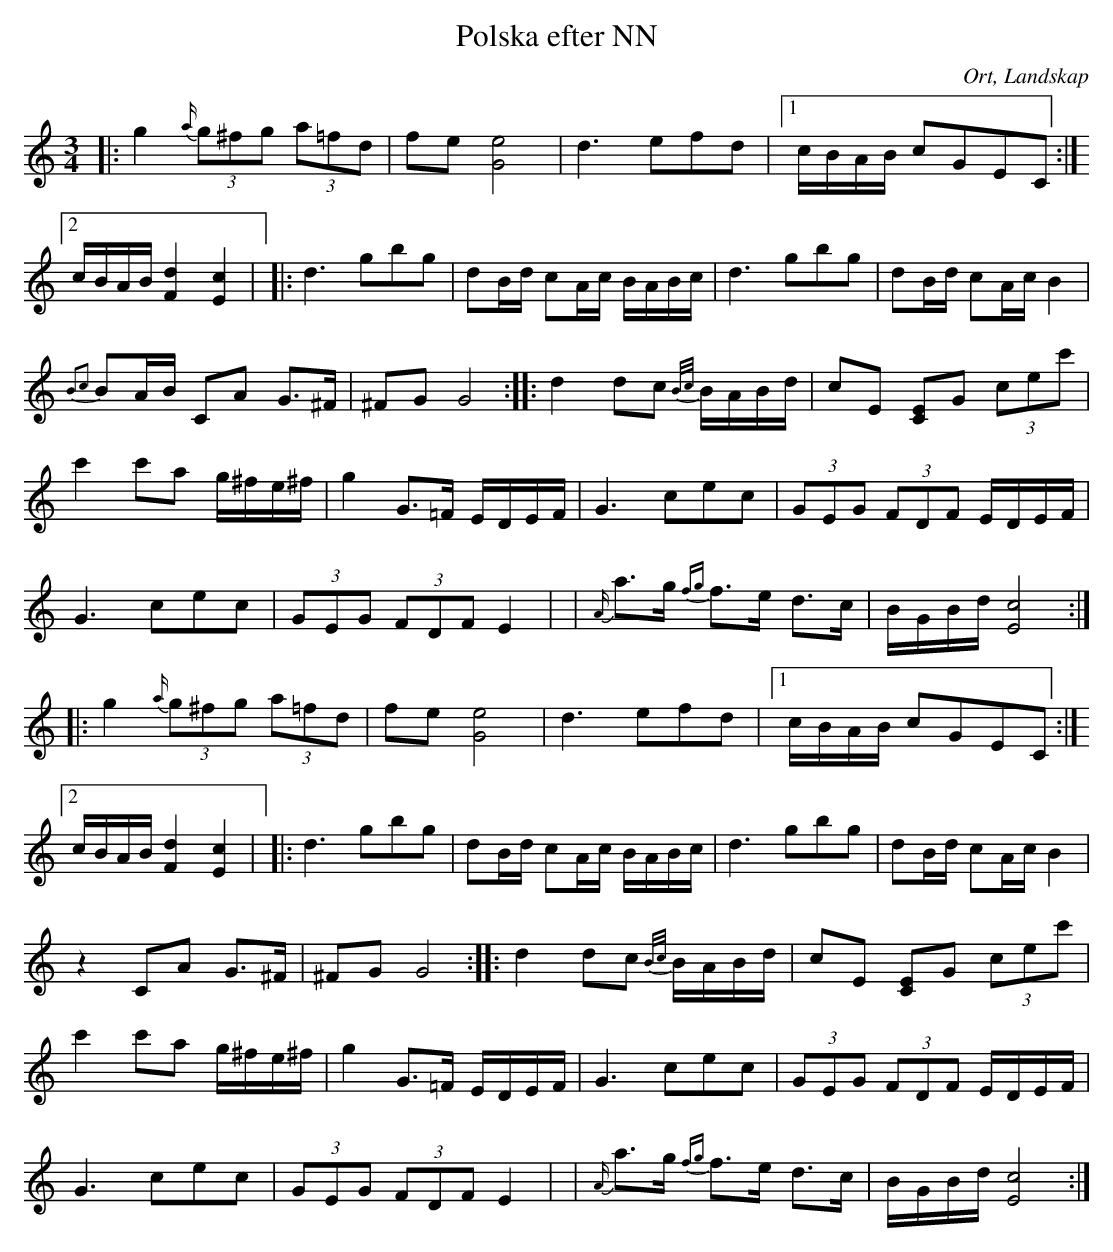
X:1
T:Polska efter NN
O:Ort, Landskap
M:3/4
L:1/8
K:C
V:1
V:2
|:g2 {a/} (3g^fg (3a=fd|fe [G4e4]|d3 efd|1c/B/A/B/ cGEC:|2 c/B/A/B/ [F2d2][E2c2]|
|:d3 gbg| dB/d/ cA/c/ B/A/B/c/| d3 gbg| dB/d/ cA/c/ B2|
{B2c2}BA/B/ c,A G>^F| ^FG G4 :|
|:d2 dc {B/c/}B/A/B/d/|cE [CE]G (3cec'|c'2 c'a g/^f/e/^f/|g2 G>=F E/D/E/F/|
G3 cec|(3GEG (3FDF E/D/E/F/|G3 cec|(3GEG (3FDF E2|
|{A/}a>g {fg}f>e d>c|B/G/B/d/ [E4c4]:|
V:2
|:g2 {a/} (3g^fg (3a=fd|fe [G4e4]|d3 efd|1c/B/A/B/ cGEC:|2 c/B/A/B/ [F2d2][E2c2]|
|:d3 gbg| dB/d/ cA/c/ B/A/B/c/| d3 gbg| dB/d/ cA/c/ B2|
z2 c,A G>^F| ^FG G4 :|
|:d2 dc {B/c/}B/A/B/d/|cE [CE]G (3cec'|c'2 c'a g/^f/e/^f/|g2 G>=F E/D/E/F/|
G3 cec|(3GEG (3FDF E/D/E/F/|G3 cec|(3GEG (3FDF E2|
|{A/}a>g {fg}f>e d>c|B/G/B/d/ [E4c4]:|
